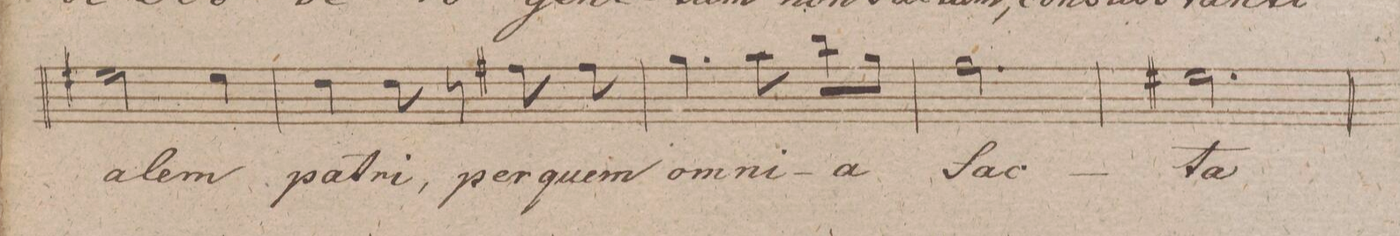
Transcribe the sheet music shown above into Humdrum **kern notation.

**kern	**text	**dynam
*I"Soprano.	*	*
*clefC1	*	*
*k[f#]	*	*
*M3/4	*	*
2cc#X\	-a-	.
4cc#\	-lem	.
=62	=62	=62
4b\	pa-	.
8b\	-tri,	.
8r	.	.
8dd#X\	per	.
8dd#\	quem	.
=63	=63	=63
4.ee\	om-	.
*8\left	*	*
8ff#\	-ni-	.
*8\right	*	*
8gg\L	-a	.
8ee\J	.	.
=64	=64	=64
2.dd\	fac-	.
=65	=65	=65
2.cc#X\	-ta	.
=66	=66	=66
*-	*-	*-
